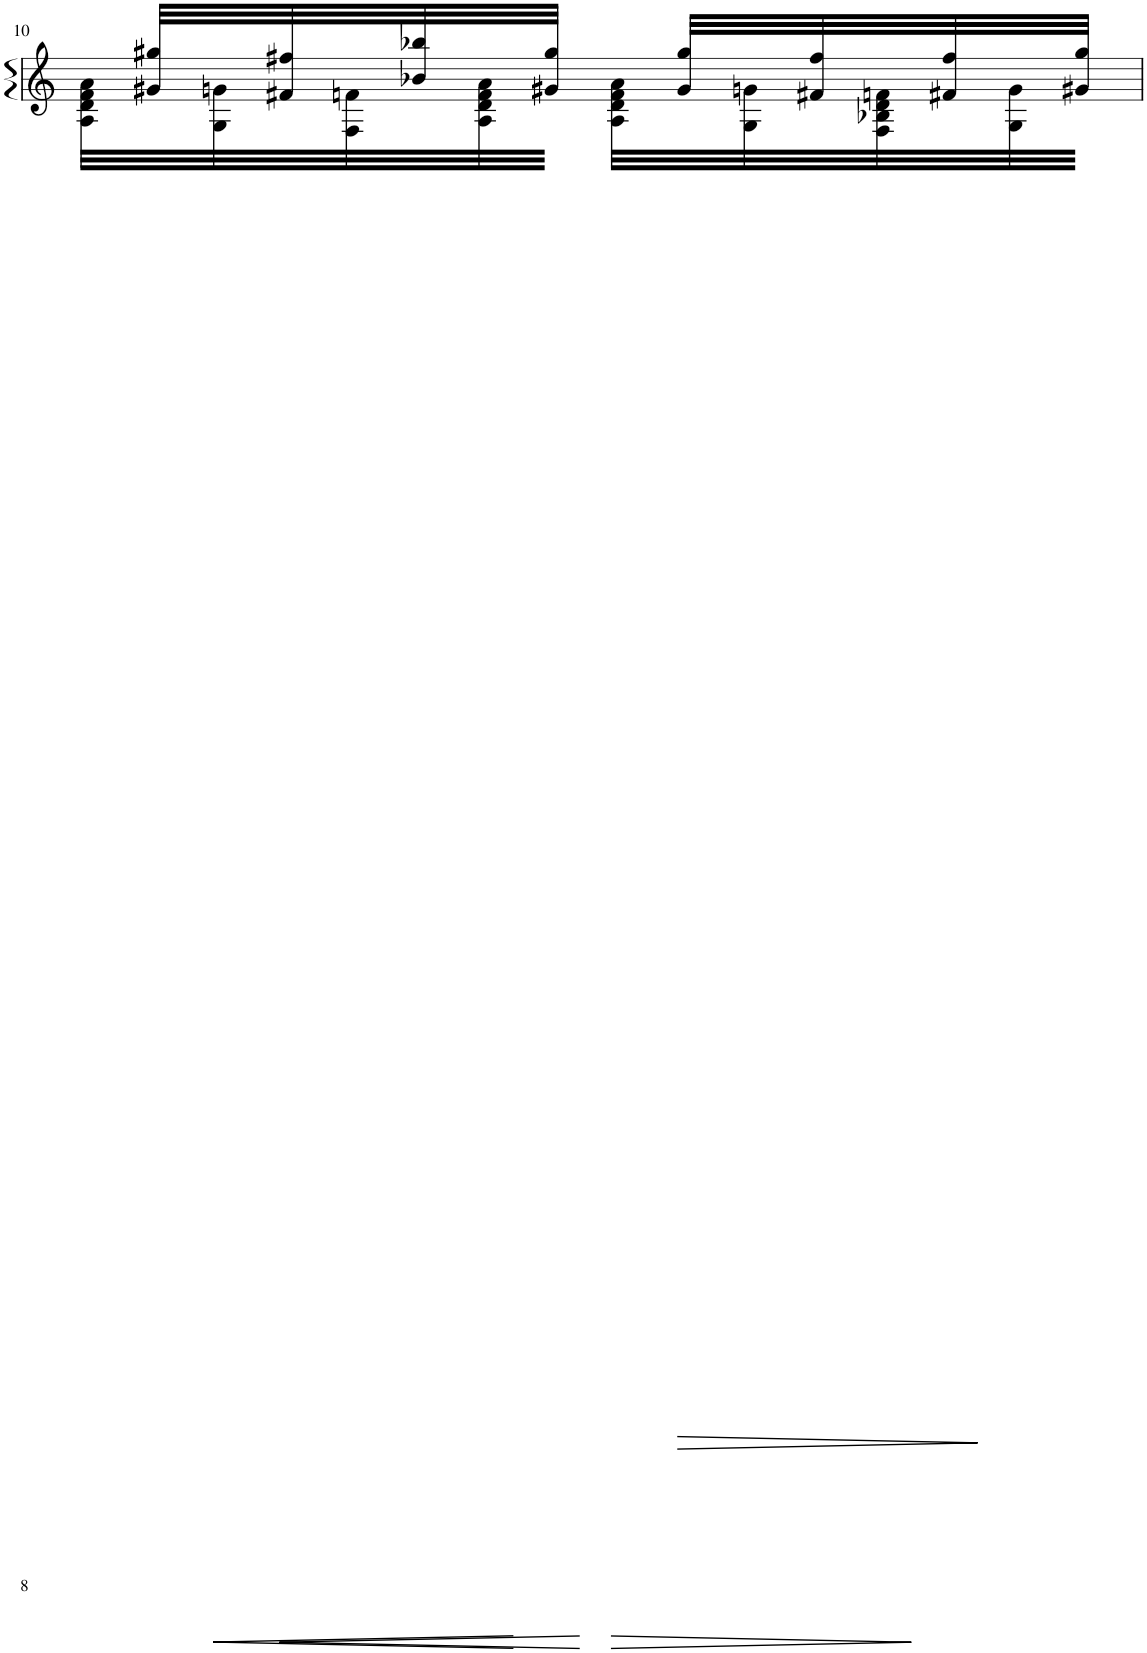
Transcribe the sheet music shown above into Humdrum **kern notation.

**kern	**dynam
*part1	*part1
*staff1	*staff1
*I"Piano	*
*I'Pno	*
!!LO:PB:g=z
*clefG2	*
*k[]	*
*M2/4	*
=10	=10
*^	*
32ryy	32A\ 32d\ 32f\ 32a\LLL	.
32g#X/ 32gg#X/LLL	32ryy	.
!	!	!LO:HP:b
32ryy	32G\ 32gn\	<
!	!	!LO:HP:b
32f#X/ 32ff#X/	32ryy	<
32ryy	32F\ 32fn\	.
32b-X/ 32bb-X/	32ryy	.
32ryy	32A\ 32d\ 32f\ 32a\	.
32g#X/ 32gg#/JJJ	32ryy	[
!	!	!LO:HP:n=1:b
32ryy	32A\ 32d\ 32f\ 32a\LLL	[ >
!	!	!LO:HP:b
32g#/ 32gg#/LLL	32ryy	>
32ryy	32G\ 32gn\	.
32f#X/ 32ff#/	32ryy	.
32ryy	32F\ 32B-X\ 32d\ 32fn\	.
32f#X/ 32ff#/	32ryy	]
32ryy	32G\ 32g\	]
32g#X/ 32gg#/JJJ	32ryy	.
*v	*v	*
=	=
*-	*-
